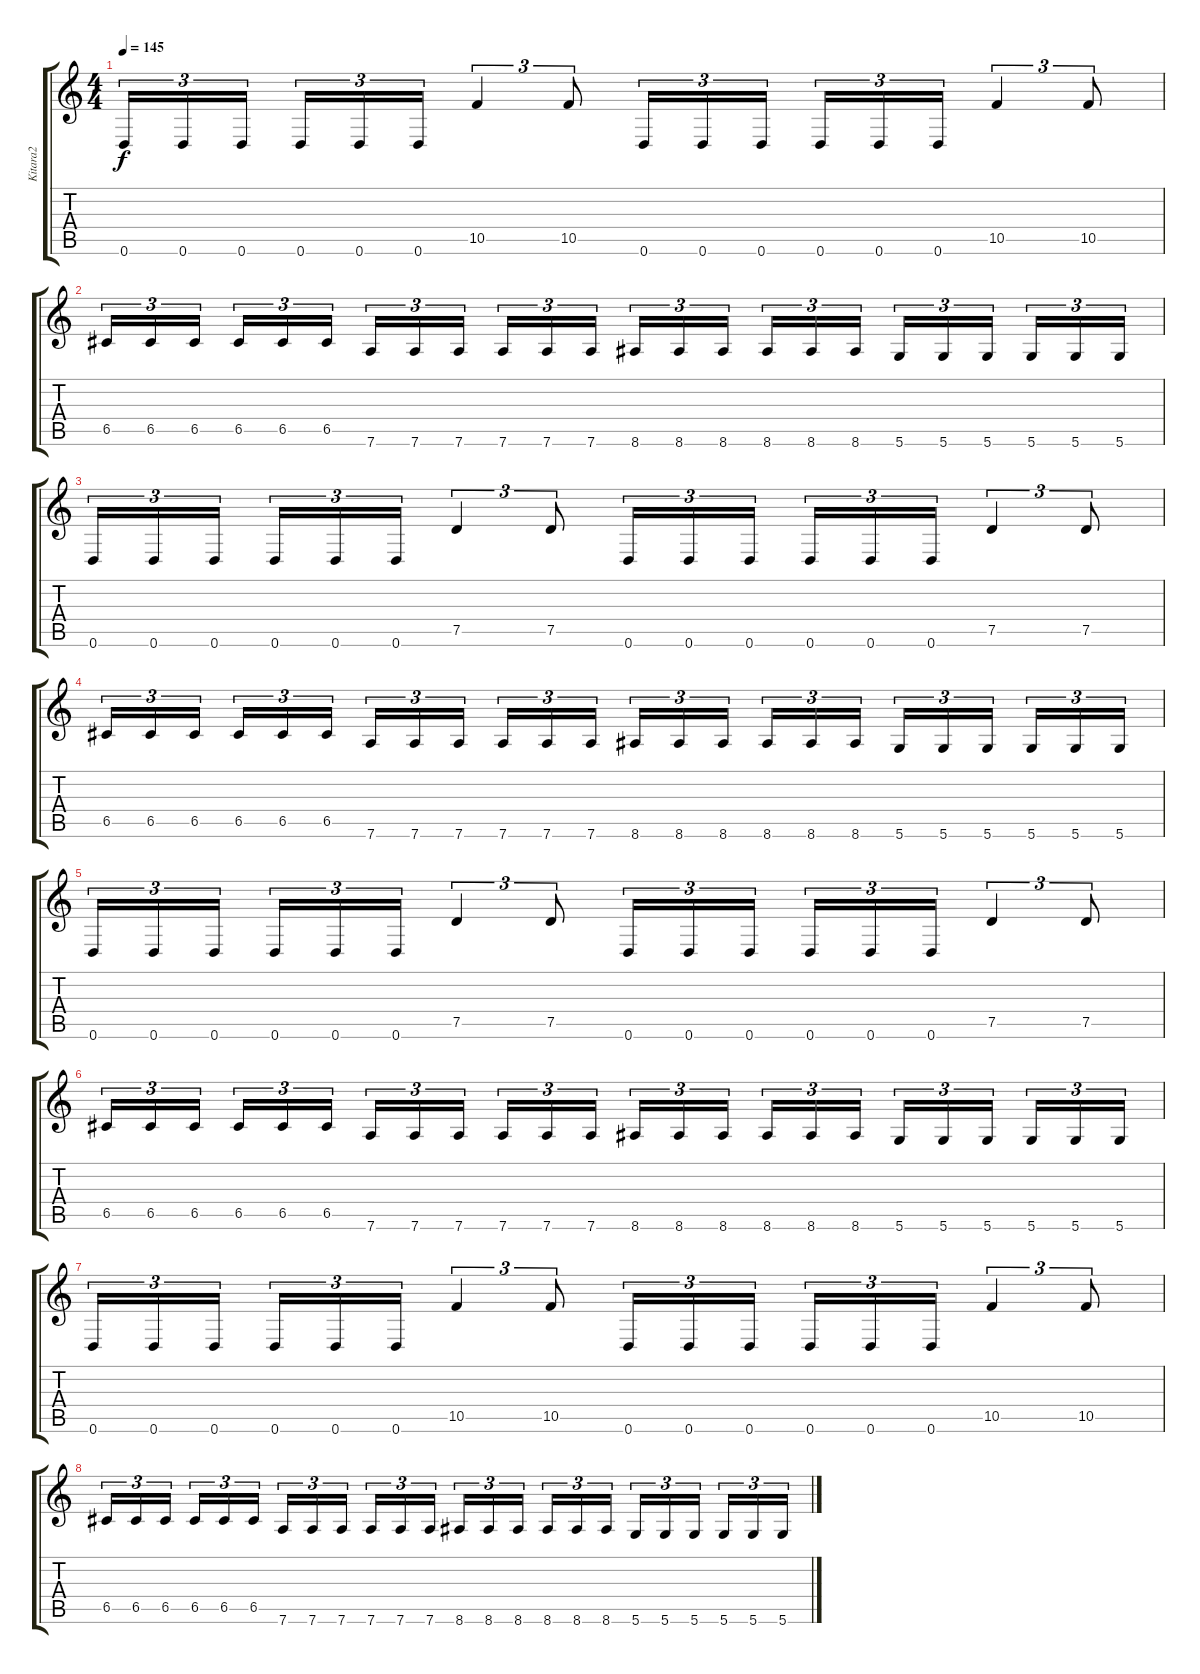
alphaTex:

\track ("Kitara2" "Kitara2") {instrument distortionguitar}
\staff {score tabs}
\tuning (D4 A3 F3 C3 G2 D2) {hide}
\ts (4 4)
\tempo 145
\clef g2
\ks c
0.6.16{tu (3 2) dy f} 0.6.16{tu (3 2)} 0.6.16{tu (3 2)} 0.6.16{tu (3 2)} 0.6.16{tu (3 2)} 0.6.16{tu (3 2)} 10.5.4{tu (3 2)} 10.5.8{tu (3 2)} 0.6.16{tu (3 2)} 0.6.16{tu (3 2)} 0.6.16{tu (3 2)} 0.6.16{tu (3 2)} 0.6.16{tu (3 2)} 0.6.16{tu (3 2)} 10.5.4{tu (3 2)} 10.5.8{tu (3 2)} |
6.5.16{tu (3 2)} 6.5.16{tu (3 2)} 6.5.16{tu (3 2)} 6.5.16{tu (3 2)} 6.5.16{tu (3 2)} 6.5.16{tu (3 2)} 7.6.16{tu (3 2)} 7.6.16{tu (3 2)} 7.6.16{tu (3 2)} 7.6.16{tu (3 2)} 7.6.16{tu (3 2)} 7.6.16{tu (3 2)} 8.6.16{tu (3 2)} 8.6.16{tu (3 2)} 8.6.16{tu (3 2)} 8.6.16{tu (3 2)} 8.6.16{tu (3 2)} 8.6.16{tu (3 2)} 5.6.16{tu (3 2)} 5.6.16{tu (3 2)} 5.6.16{tu (3 2)} 5.6.16{tu (3 2)} 5.6.16{tu (3 2)} 5.6.16{tu (3 2)} |
0.6.16{tu (3 2)} 0.6.16{tu (3 2)} 0.6.16{tu (3 2)} 0.6.16{tu (3 2)} 0.6.16{tu (3 2)} 0.6.16{tu (3 2)} 7.5.4{tu (3 2)} 7.5.8{tu (3 2)} 0.6.16{tu (3 2)} 0.6.16{tu (3 2)} 0.6.16{tu (3 2)} 0.6.16{tu (3 2)} 0.6.16{tu (3 2)} 0.6.16{tu (3 2)} 7.5.4{tu (3 2)} 7.5.8{tu (3 2)} |
6.5.16{tu (3 2)} 6.5.16{tu (3 2)} 6.5.16{tu (3 2)} 6.5.16{tu (3 2)} 6.5.16{tu (3 2)} 6.5.16{tu (3 2)} 7.6.16{tu (3 2)} 7.6.16{tu (3 2)} 7.6.16{tu (3 2)} 7.6.16{tu (3 2)} 7.6.16{tu (3 2)} 7.6.16{tu (3 2)} 8.6.16{tu (3 2)} 8.6.16{tu (3 2)} 8.6.16{tu (3 2)} 8.6.16{tu (3 2)} 8.6.16{tu (3 2)} 8.6.16{tu (3 2)} 5.6.16{tu (3 2)} 5.6.16{tu (3 2)} 5.6.16{tu (3 2)} 5.6.16{tu (3 2)} 5.6.16{tu (3 2)} 5.6.16{tu (3 2)} |
0.6.16{tu (3 2)} 0.6.16{tu (3 2)} 0.6.16{tu (3 2)} 0.6.16{tu (3 2)} 0.6.16{tu (3 2)} 0.6.16{tu (3 2)} 7.5.4{tu (3 2)} 7.5.8{tu (3 2)} 0.6.16{tu (3 2)} 0.6.16{tu (3 2)} 0.6.16{tu (3 2)} 0.6.16{tu (3 2)} 0.6.16{tu (3 2)} 0.6.16{tu (3 2)} 7.5.4{tu (3 2)} 7.5.8{tu (3 2)} |
6.5.16{tu (3 2)} 6.5.16{tu (3 2)} 6.5.16{tu (3 2)} 6.5.16{tu (3 2)} 6.5.16{tu (3 2)} 6.5.16{tu (3 2)} 7.6.16{tu (3 2)} 7.6.16{tu (3 2)} 7.6.16{tu (3 2)} 7.6.16{tu (3 2)} 7.6.16{tu (3 2)} 7.6.16{tu (3 2)} 8.6.16{tu (3 2)} 8.6.16{tu (3 2)} 8.6.16{tu (3 2)} 8.6.16{tu (3 2)} 8.6.16{tu (3 2)} 8.6.16{tu (3 2)} 5.6.16{tu (3 2)} 5.6.16{tu (3 2)} 5.6.16{tu (3 2)} 5.6.16{tu (3 2)} 5.6.16{tu (3 2)} 5.6.16{tu (3 2)} |
0.6.16{tu (3 2)} 0.6.16{tu (3 2)} 0.6.16{tu (3 2)} 0.6.16{tu (3 2)} 0.6.16{tu (3 2)} 0.6.16{tu (3 2)} 10.5.4{tu (3 2)} 10.5.8{tu (3 2)} 0.6.16{tu (3 2)} 0.6.16{tu (3 2)} 0.6.16{tu (3 2)} 0.6.16{tu (3 2)} 0.6.16{tu (3 2)} 0.6.16{tu (3 2)} 10.5.4{tu (3 2)} 10.5.8{tu (3 2)} |
6.5.16{tu (3 2)} 6.5.16{tu (3 2)} 6.5.16{tu (3 2)} 6.5.16{tu (3 2)} 6.5.16{tu (3 2)} 6.5.16{tu (3 2)} 7.6.16{tu (3 2)} 7.6.16{tu (3 2)} 7.6.16{tu (3 2)} 7.6.16{tu (3 2)} 7.6.16{tu (3 2)} 7.6.16{tu (3 2)} 8.6.16{tu (3 2)} 8.6.16{tu (3 2)} 8.6.16{tu (3 2)} 8.6.16{tu (3 2)} 8.6.16{tu (3 2)} 8.6.16{tu (3 2)} 5.6.16{tu (3 2)} 5.6.16{tu (3 2)} 5.6.16{tu (3 2)} 5.6.16{tu (3 2)} 5.6.16{tu (3 2)} 5.6.16{tu (3 2)}
